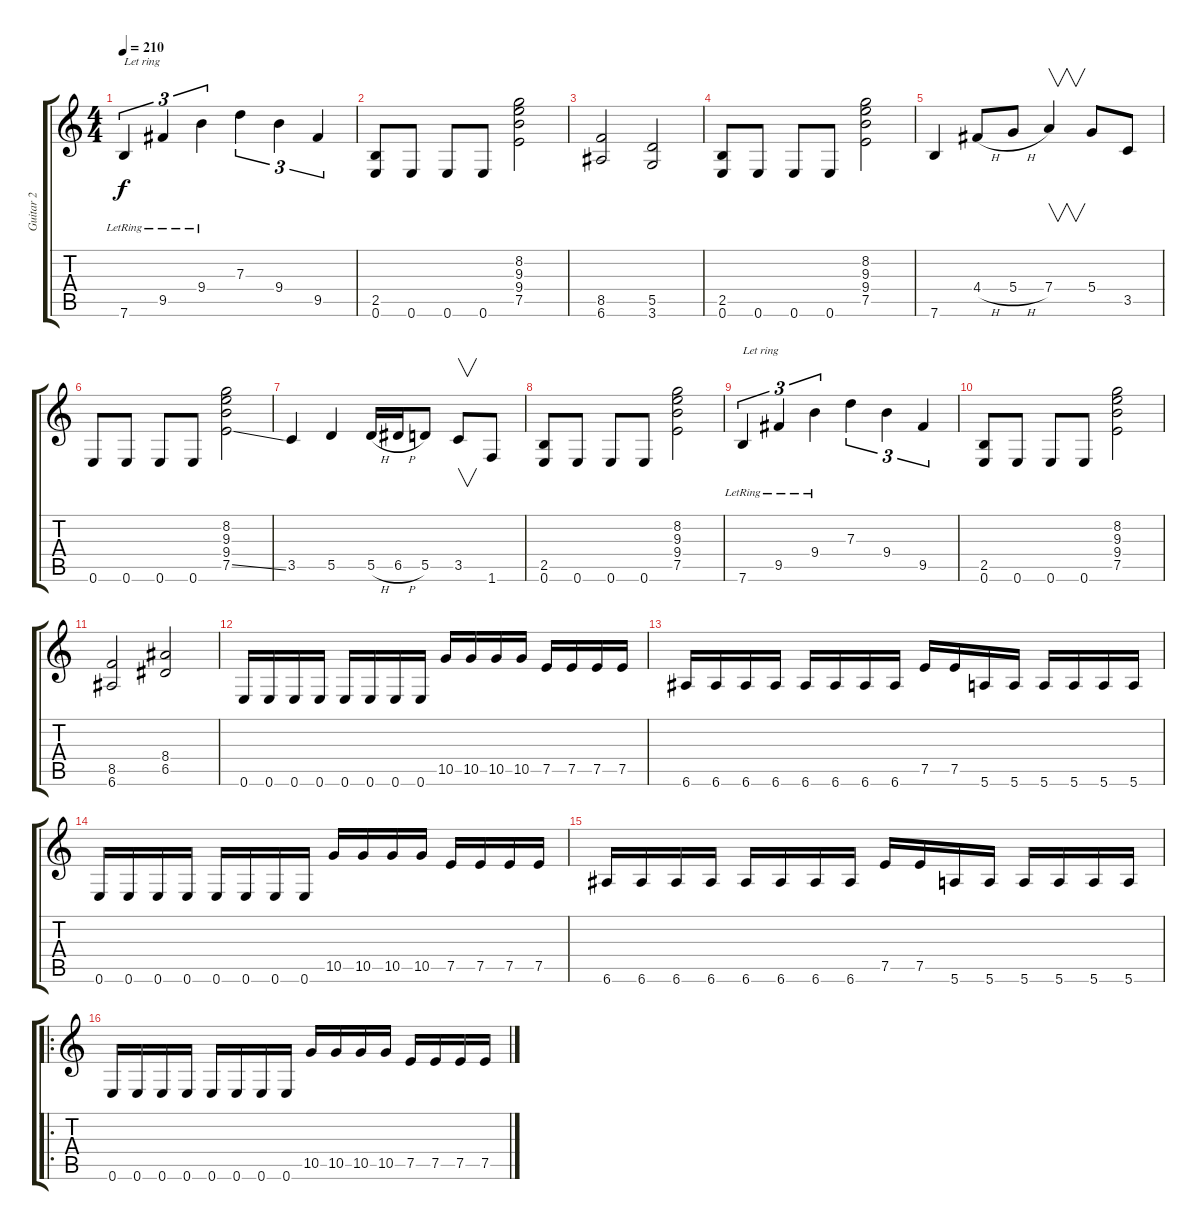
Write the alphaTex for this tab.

\track ("Guitar 2" "Guitar 2") {instrument overdrivenguitar}
\staff {score tabs}
\tuning (E4 B3 G3 D3 A2 E2) {hide}
\ts (4 4)
\tempo 210
\clef g2
\ks c
7.6{lr}.4{tu (3 2) txt "Let ring" dy f} 9.5{lr}.4{tu (3 2)} 9.4{lr}.4{tu (3 2)} 7.3.4{tu (3 2)} 9.4.4{tu (3 2)} 9.5.4{tu (3 2)} |
(2.5 0.6).8 0.6.8 0.6.8 0.6.8 (8.2 9.3 9.4 7.5).2 |
(8.5 6.6).2 (5.5 3.6).2 |
(2.5 0.6).8 0.6.8 0.6.8 0.6.8 (8.2 9.3 9.4 7.5).2 |
7.6.4 4.4{h}.8 5.4{h}.8 7.4.4{v} 5.4.8 3.5.8 |
0.6.8 0.6.8 0.6.8 0.6.8 (8.2 9.3 9.4 7.5{ss}).2 |
3.5.4 5.5.4 5.5{h}.16 6.5{h}.16 5.5.8 3.5.8{v} 1.6.8 |
(2.5 0.6).8 0.6.8 0.6.8 0.6.8 (8.2 9.3 9.4 7.5).2 |
7.6{lr}.4{tu (3 2) txt "Let ring"} 9.5{lr}.4{tu (3 2)} 9.4{lr}.4{tu (3 2)} 7.3.4{tu (3 2)} 9.4.4{tu (3 2)} 9.5.4{tu (3 2)} |
(2.5 0.6).8 0.6.8 0.6.8 0.6.8 (8.2 9.3 9.4 7.5).2 |
(8.5 6.6).2 (8.4 6.5).2 |
0.6.16 0.6.16 0.6.16 0.6.16 0.6.16 0.6.16 0.6.16 0.6.16 10.5.16 10.5.16 10.5.16 10.5.16 7.5.16 7.5.16 7.5.16 7.5.16 |
6.6.16 6.6.16 6.6.16 6.6.16 6.6.16 6.6.16 6.6.16 6.6.16 7.5.16 7.5.16 5.6.16 5.6.16 5.6.16 5.6.16 5.6.16 5.6.16 |
0.6.16 0.6.16 0.6.16 0.6.16 0.6.16 0.6.16 0.6.16 0.6.16 10.5.16 10.5.16 10.5.16 10.5.16 7.5.16 7.5.16 7.5.16 7.5.16 |
6.6.16 6.6.16 6.6.16 6.6.16 6.6.16 6.6.16 6.6.16 6.6.16 7.5.16 7.5.16 5.6.16 5.6.16 5.6.16 5.6.16 5.6.16 5.6.16 |
\ro
0.6.16 0.6.16 0.6.16 0.6.16 0.6.16 0.6.16 0.6.16 0.6.16 10.5.16 10.5.16 10.5.16 10.5.16 7.5.16 7.5.16 7.5.16 7.5.16
